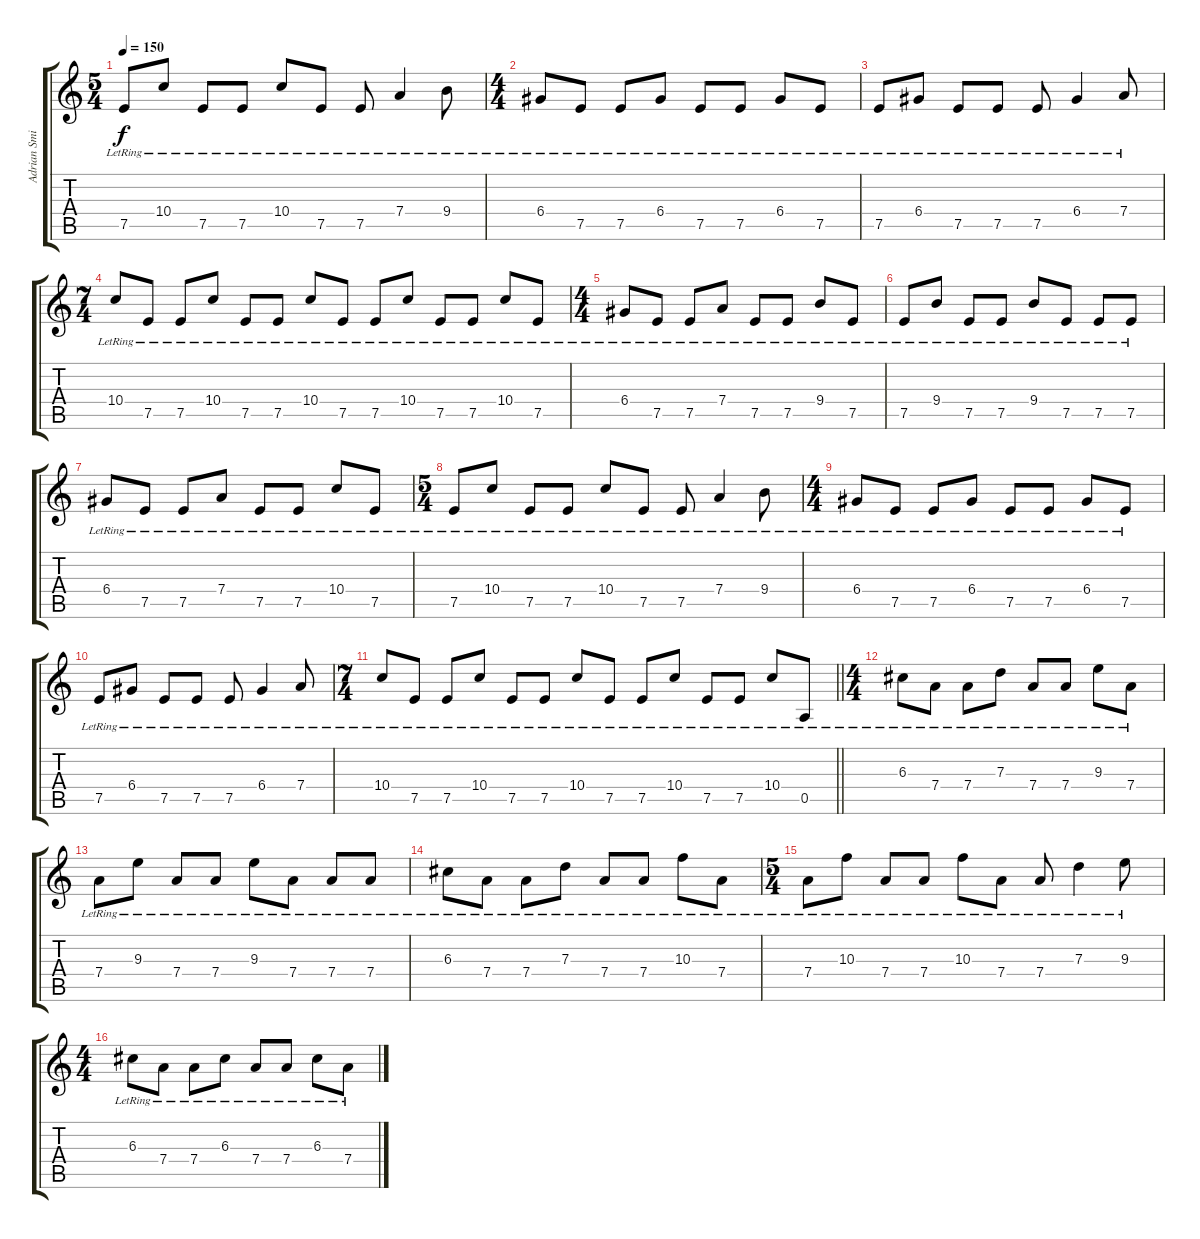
\track ("Adrian Smith" "Adrian Smi") {instrument electricguitarclean}
\staff {score tabs}
\tuning (E4 B3 G3 D3 A2 E2) {hide}
\ts (5 4)
\tempo 150
\clef g2
\ks c
7.5{lr}.8{dy f} 10.4{lr}.8 7.5{lr}.8 7.5{lr}.8 10.4{lr}.8 7.5{lr}.8 7.5{lr}.8 7.4{lr}.4 9.4{lr}.8 |
\ts (4 4)
6.4{lr}.8 7.5{lr}.8 7.5{lr}.8 6.4{lr}.8 7.5{lr}.8 7.5{lr}.8 6.4{lr}.8 7.5{lr}.8 |
7.5{lr}.8 6.4{lr}.8 7.5{lr}.8 7.5{lr}.8 7.5{lr}.8 6.4{lr}.4 7.4{lr}.8 |
\ts (7 4)
10.4{lr}.8 7.5{lr}.8 7.5{lr}.8 10.4{lr}.8 7.5{lr}.8 7.5{lr}.8 10.4{lr}.8 7.5{lr}.8 7.5{lr}.8 10.4{lr}.8 7.5{lr}.8 7.5{lr}.8 10.4{lr}.8 7.5{lr}.8 |
\ts (4 4)
6.4{lr}.8 7.5{lr}.8 7.5{lr}.8 7.4{lr}.8 7.5{lr}.8 7.5{lr}.8 9.4{lr}.8 7.5{lr}.8 |
7.5{lr}.8 9.4{lr}.8 7.5{lr}.8 7.5{lr}.8 9.4{lr}.8 7.5{lr}.8 7.5{lr}.8 7.5{lr}.8 |
6.4{lr}.8 7.5{lr}.8 7.5{lr}.8 7.4{lr}.8 7.5{lr}.8 7.5{lr}.8 10.4{lr}.8 7.5{lr}.8 |
\ts (5 4)
7.5{lr}.8 10.4{lr}.8 7.5{lr}.8 7.5{lr}.8 10.4{lr}.8 7.5{lr}.8 7.5{lr}.8 7.4{lr}.4 9.4{lr}.8 |
\ts (4 4)
6.4{lr}.8 7.5{lr}.8 7.5{lr}.8 6.4{lr}.8 7.5{lr}.8 7.5{lr}.8 6.4{lr}.8 7.5{lr}.8 |
7.5{lr}.8 6.4{lr}.8 7.5{lr}.8 7.5{lr}.8 7.5{lr}.8 6.4{lr}.4 7.4{lr}.8 |
\ts (7 4)
\barLineRight lightlight
10.4{lr}.8 7.5{lr}.8 7.5{lr}.8 10.4{lr}.8 7.5{lr}.8 7.5{lr}.8 10.4{lr}.8 7.5{lr}.8 7.5{lr}.8 10.4{lr}.8 7.5{lr}.8 7.5{lr}.8 10.4{lr}.8 0.5{lr}.8 |
\ts (4 4)
6.3{lr}.8 7.4{lr}.8 7.4{lr}.8 7.3{lr}.8 7.4{lr}.8 7.4{lr}.8 9.3{lr}.8 7.4{lr}.8 |
7.4{lr}.8 9.3{lr}.8 7.4{lr}.8 7.4{lr}.8 9.3{lr}.8 7.4{lr}.8 7.4{lr}.8 7.4{lr}.8 |
6.3{lr}.8 7.4{lr}.8 7.4{lr}.8 7.3{lr}.8 7.4{lr}.8 7.4{lr}.8 10.3{lr}.8 7.4{lr}.8 |
\ts (5 4)
7.4{lr}.8 10.3{lr}.8 7.4{lr}.8 7.4{lr}.8 10.3{lr}.8 7.4{lr}.8 7.4{lr}.8 7.3{lr}.4 9.3{lr}.8 |
\ts (4 4)
6.3{lr}.8 7.4{lr}.8 7.4{lr}.8 6.3{lr}.8 7.4{lr}.8 7.4{lr}.8 6.3{lr}.8 7.4{lr}.8
